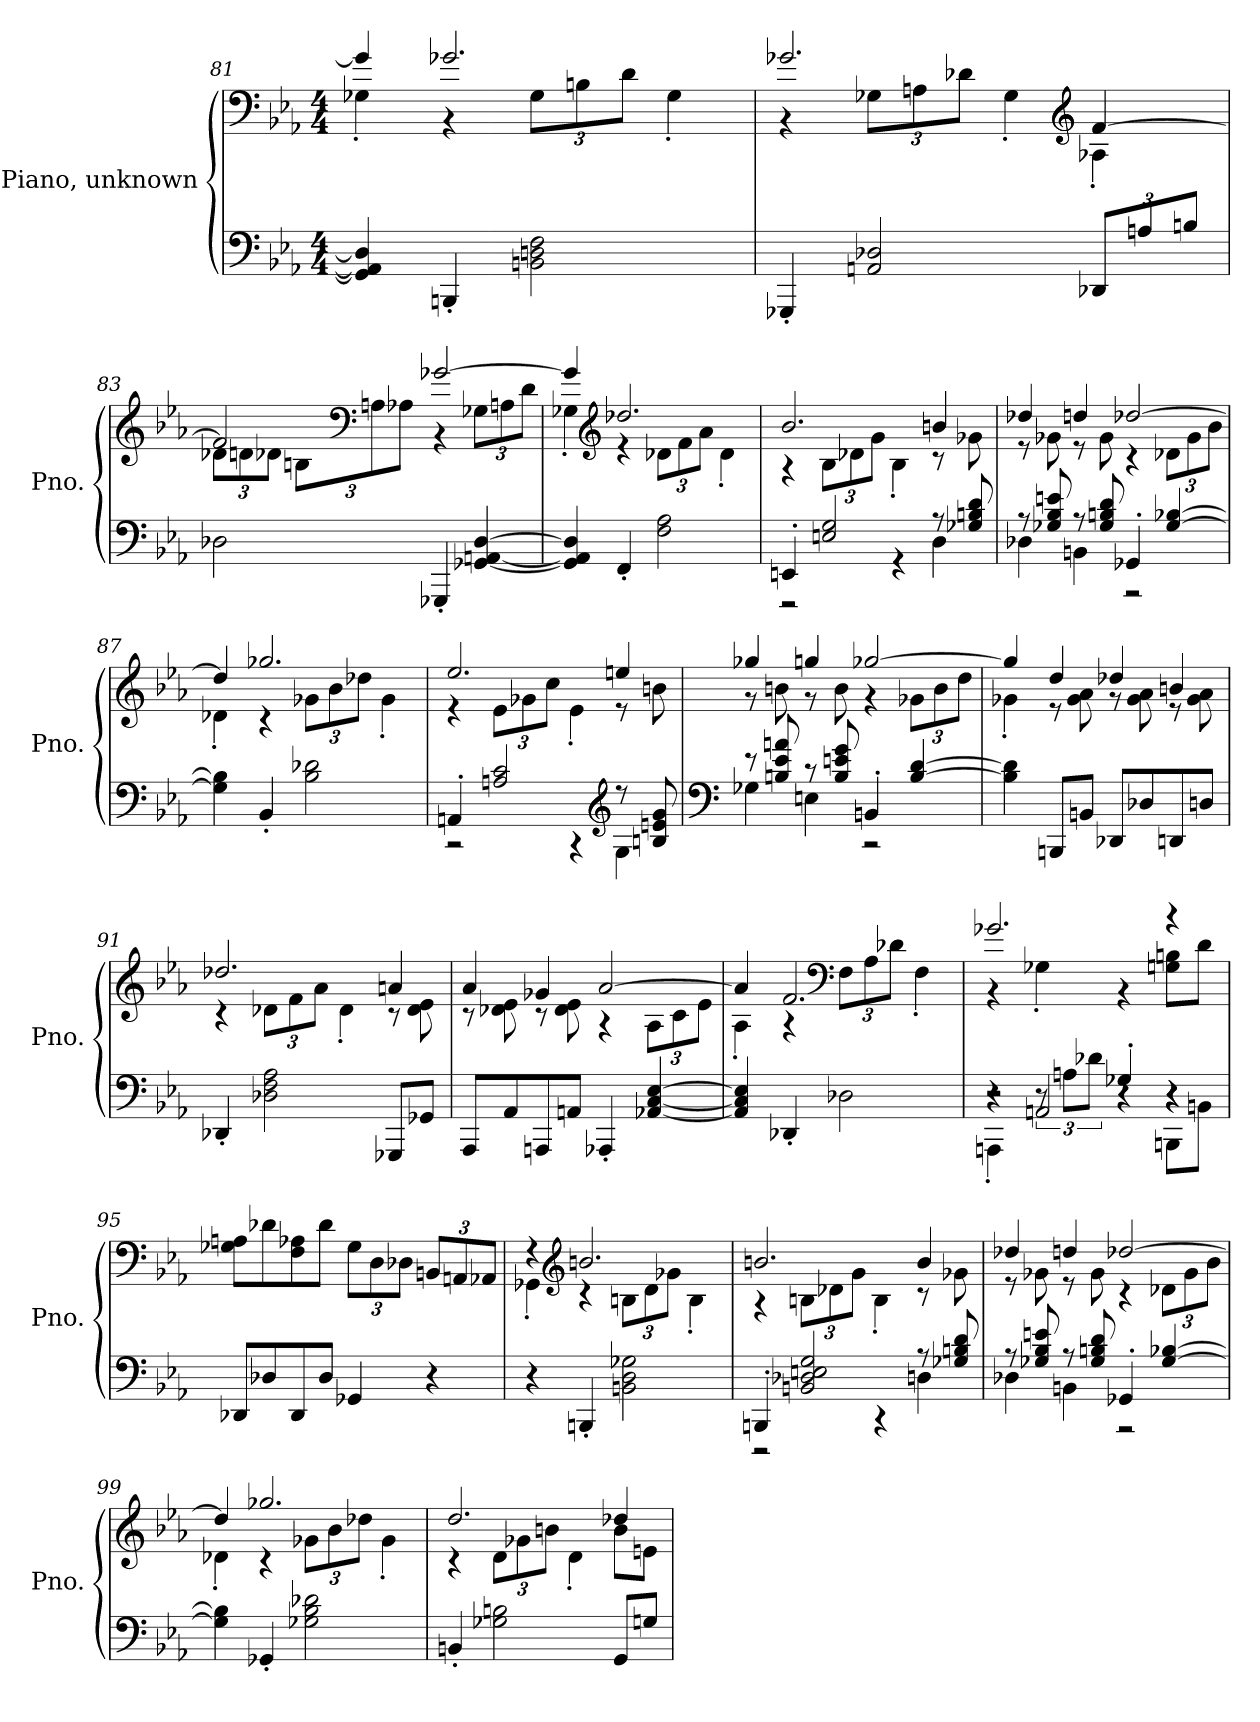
**kern	**kern
*part1	*part1
*staff2	*staff1
*I"Piano, unknown	*
*I'Pno.	*
*clefF4	*clefF4
*k[b-e-a-]	*k[b-e-a-]
*M4/4	*M4/4
=81	=81
*	*^
4GG-/] 4AA/] 4D-/]	4g-/]	4G-X'\
4BBBn'/	2.g-X/	4r
*	*	*Xbrackettup
2BBn\ 2Dn\ 2F\	.	12G-\L
.	.	12Bn\
.	.	12d\J
.	.	4G-'\
=82	=82	=82
4GGG-X'/	2.g-X/	4r
2AAn/ 2D-X/	.	12G-X\L
.	.	12An\
.	.	12d-X\J
.	.	4G-'\
*	*clefG2	*
*Xbrackettup	*	*
12DD-X/L	[4f/	4A-X'\
12An/	.	.
12Bn/J	.	.
!!LO:LB:g=z	!!
=83	=83	=83
2D-X\	2f/]	12d-X\L
.	.	12dn\
.	.	12d-X\J
.	.	12Bn\L
*	*clefF4	*
.	.	12An\
.	.	12A-X\J
4GGG-X'/	[2g-X/	4r
[4GG-X/ [4AAn/ [4D-/	.	12G-X\L
.	.	12An\
.	.	12d-\J
=84	=84	=84
4GG-/] 4AA/] 4D-/]	4g-/]	4G-X'\
*	*clefG2	*
4FF'/	2.dd-X/	4r
2F\ 2A-\	.	12d-X\L
.	.	12f\
.	.	12a-\J
.	.	4d-'\
=85	=85	=85
*^	*	*
4EEn'/	2r	2.b-/	4r
2En/ 2G/	.	.	12B-\L
.	.	.	12d-X\
.	.	.	12g\J
.	4r	.	4B-'\
8r	4D\	4bn/	8r
8G-X/ 8Bn/ 8d/	.	.	8g-X\
!!LO:LB:g=z	!!
=86	=86	=86	=86
8r	4D-X\	4dd-X/	8r
8G-X/ 8B-/ 8en/	.	.	8g-X\
8r	4BBn\	4ddn/	8r
8G-/ 8Bn/ 8d/	.	.	8g-\
4GG-X'/	2r	[2dd-X/	4r
[4G-/ [4B-X/	.	.	12d-X\L
.	.	.	12g-\
.	.	.	12b-\J
*v	*v	*	*
=87	=87	=87
4G-\] 4B-\]	4dd-/]	4d-X'\
4BB-'/	2.gg-X/	4r
2B-\ 2d-X\	.	12g-X\L
.	.	12b-\
.	.	12dd-X\J
.	.	4g-'\
=88	=88	=88
*^	*	*
4AAn'/	2r	2.ee-/	4r
2An/ 2c/	.	.	12e-\L
.	.	.	12g-X\
.	.	.	12cc\J
.	4r	.	4e-'\
*clefG2	*	*	*
8r	4G\	4een/	8r
8Bn/ 8en/ 8g/	.	.	8bn\
!!LO:LB:g=z	!!
=89	=89	=89	=89
*clefF4	*	*	*
8r	4G-X\	4gg-X/	8r
8Bn/ 8e-/ 8an/	.	.	8bn\
8r	4En\	4ggn/	8r
8B/ 8en/ 8g/	.	.	8b\
4BBn'/	2r	[2gg-X/	4r
[4B/ [4d/	.	.	12g-X\L
.	.	.	12b\
.	.	.	12dd\J
*v	*v	*	*
=90	=90	=90
4B\] 4d\]	4gg-/]	4g-X'\
8BBBn/L	4dd/	8r
8BBn/J	.	8g-\ 8a-\
8DD-X/L	4dd-X/	8r
8D-X/	.	8g-\ 8a-\
8DDn/	4bn/	8r
8Dn/J	.	8g-\ 8a-\
=91	=91	=91
4DD-X'/	2.dd-X/	4r
2D-X\ 2F\ 2A-\	.	12d-X\L
.	.	12f\
.	.	12a-\J
.	.	4d-'\
8GGG-X/L	4an/	8r
8GG-X/J	.	8d-\ 8e-\
!!LO:LB:g=z	!!
=92	=92	=92
8AAA-/L	4a-/	8r
8AA-/	.	8d-X\ 8e-\
8AAAn/	4g-X/	8r
8AAn/J	.	8d-\ 8e-\
4AAA-X'/	[2a-/	4r
[4AA-X/ [4C/ [4E-/	.	12A-\L
.	.	12c\
.	.	12e-\J
=93	=93	=93
4AA-/] 4C/] 4E-/]	4a-/]	4A-'\
4DD-X'/	2.f/	4r
*	*clefF4	*
2D-X\	.	12F\L
.	.	12A-\
.	.	12d-X\J
.	.	4F'\
=94	=94	=94
*^	*	*
*	*^	*	*
2r	4AAAn'\	4r	2.g-X/	4r
*	*brackettup	*	*	*
.	12r	2AAn/	.	4G-X'\
.	12An\L	.	.	.
.	12d-X\J	.	.	.
4G-X'/	4r	.	.	4r
4r	8BBBn\L	4r	4r	8Gn\ 8Bn\L
.	8BBn\J	.	.	8d\J
*v	*v	*v	*	*
*	*v	*v
!!LO:PB:g=z
=95	=95
8DD-X/L	8G-X\ 8An\L
8D-X/	8d-X\
8DD-/	8F\ 8A-X\
8D-/J	8d-\J
4GG-X/	12G-\L
.	12D\
.	12D-X\J
4r	12BBn/L
.	12AAn/
.	12AA-X/J
=96	=96
*	*^
4r	4r	4GG-X'\
*	*clefG2	*
4BBBn'/	2.bn/	4r
2BBn\ 2D\ 2G-X\	.	12Bn\L
.	.	12d\
.	.	12g-X\J
.	.	4B'\
=97	=97	=97
*^	*	*
4BBBn'/	2r	2.bn/	4r
2BBn/ 2D-X/ 2En/ 2G/	.	.	12Bn\L
.	.	.	12d-X\
.	.	.	12g\J
.	4r	.	4B'\
8r	4Dn\	4b/	8r
8G-X/ 8Bn/ 8d/	.	.	8g-X\
!!LO:LB:g=z	!!
=98	=98	=98	=98
8r	4D-X\	4dd-X/	8r
8G-X/ 8B-/ 8en/	.	.	8g-X\
8r	4BBn\	4ddn/	8r
8G-/ 8Bn/ 8d/	.	.	8g-\
4GG-X'/	2r	[2dd-X/	4r
[4G-/ [4B-X/	.	.	12d-X\L
.	.	.	12g-\
.	.	.	12b-\J
*v	*v	*	*
=99	=99	=99
4G-\] 4B-\]	4dd-/]	4d-X'\
4GG-X'/	2.gg-X/	4r
2G-X\ 2B-\ 2d-X\	.	12g-X\L
.	.	12b-\
.	.	12dd-X\J
.	.	4g-'\
=100	=100	=100
4BBn'/	2.dd/	4r
2G-X\ 2Bn\	.	12d\L
.	.	12g-X\
.	.	12bn\J
.	.	4d'\
8GG/L	4dd-X/	8b\L
8Gn/J	.	8en\J
*	*v	*v
=	=
*-	*-
